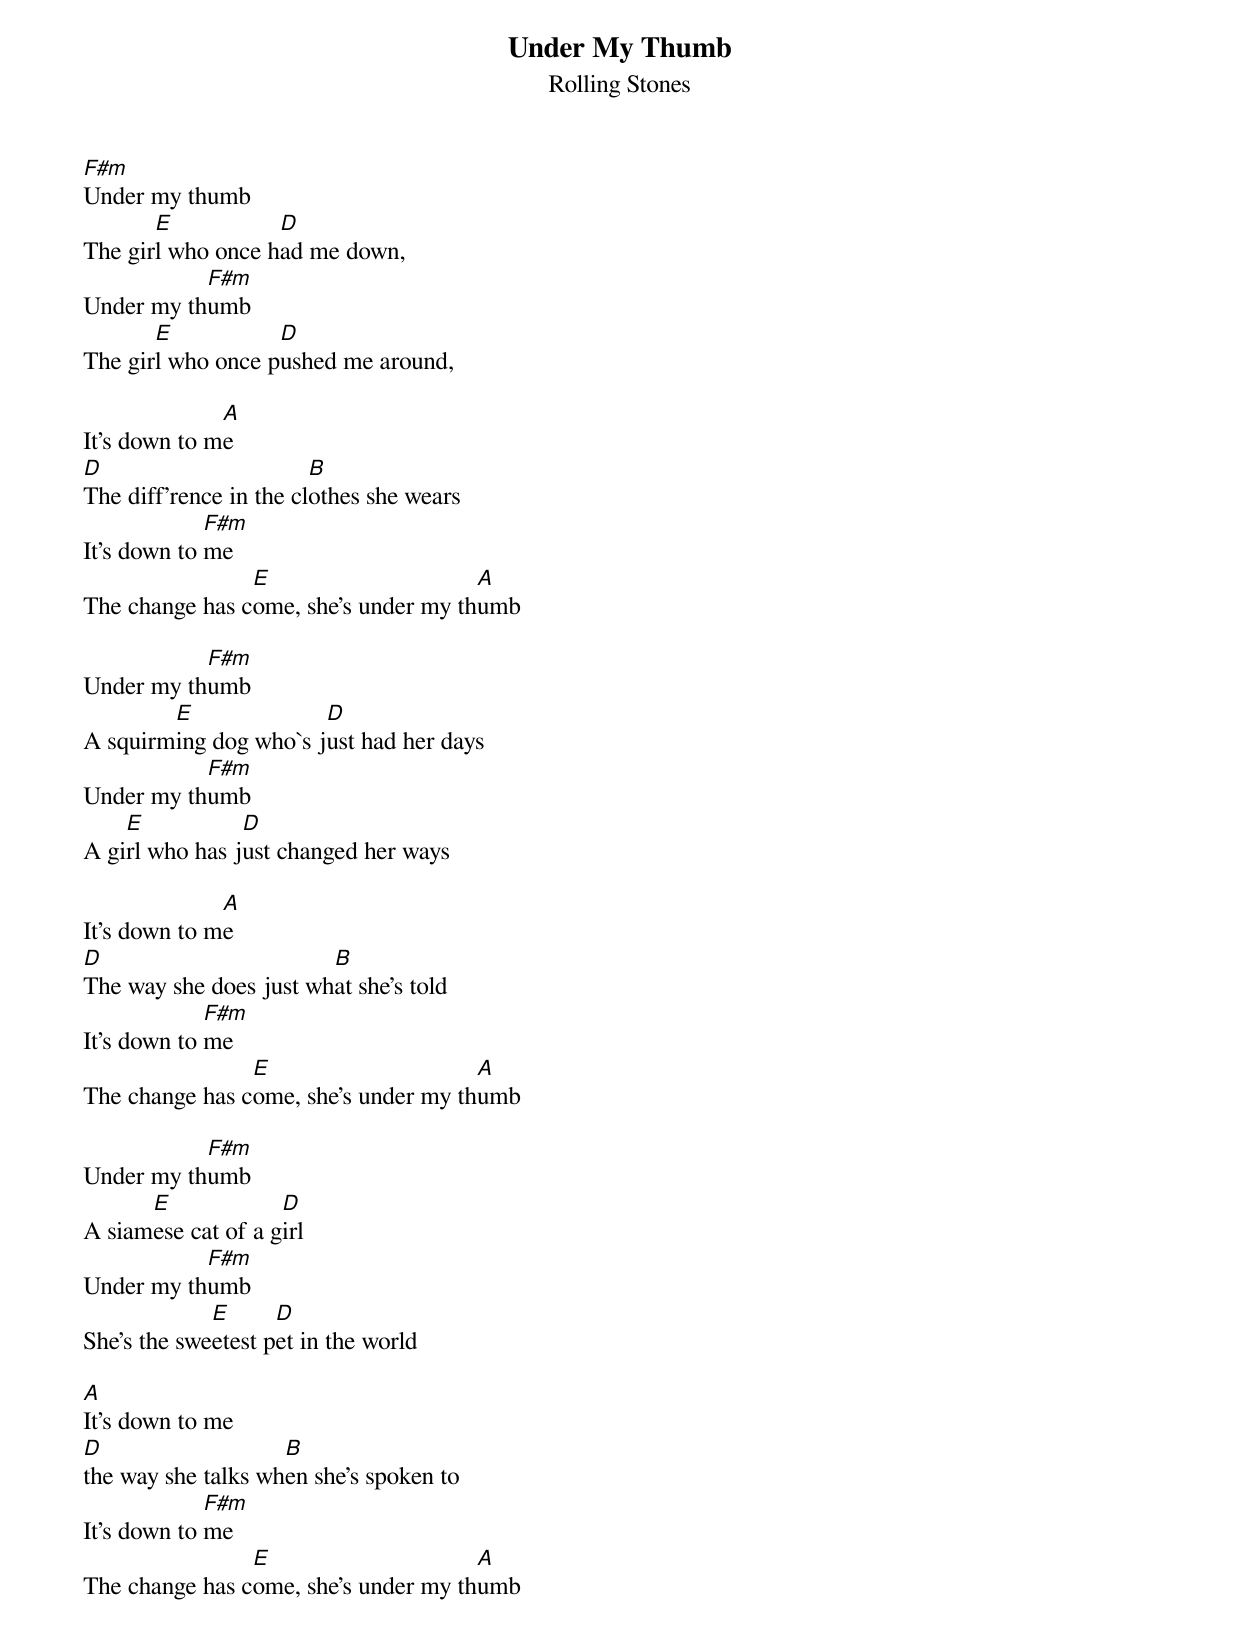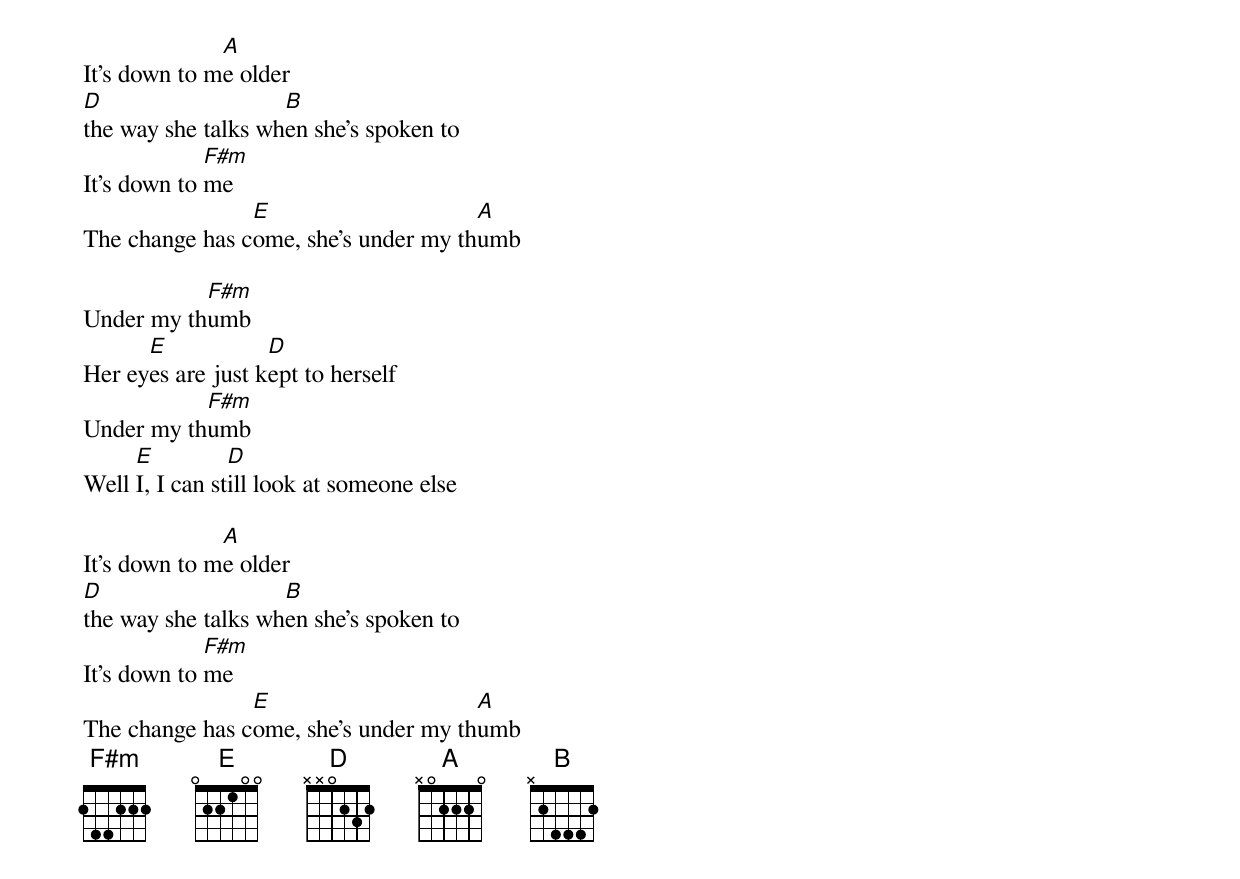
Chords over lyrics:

Under My Thumb
Rolling Stones

F#m
Under my thumb
       E           D
The girl who once had me down,
           F#m
Under my thumb
       E           D
The girl who once pushed me around,

              A
It's down to me
D                       B
The diff'rence in the clothes she wears
             F#m
It's down to me
                E                     A
The change has come, she's under my thumb

           F#m
Under my thumb
        E              D
A squirming dog who`s just had her days
           F#m
Under my thumb
    E           D
A girl who has just changed her ways

              A
It's down to me
D                       B
The way she does just what she's told
             F#m
It's down to me
                E                     A
The change has come, she's under my thumb

           F#m
Under my thumb
      E             D
A siamese cat of a girl
           F#m
Under my thumb
             E      D
She's the sweetest pet in the world

A
It's down to me
D                   B
the way she talks when she's spoken to
             F#m
It's down to me
                E                     A
The change has come, she's under my thumb

              A
It's down to me older
D                   B
the way she talks when she's spoken to
             F#m
It's down to me
                E                     A
The change has come, she's under my thumb

           F#m
Under my thumb
      E            D
Her eyes are just kept to herself
           F#m
Under my thumb
     E          D
Well I, I can still look at someone else

              A
It's down to me older
D                   B
the way she talks when she's spoken to
             F#m
It's down to me
                E                     A
The change has come, she's under my thumb
